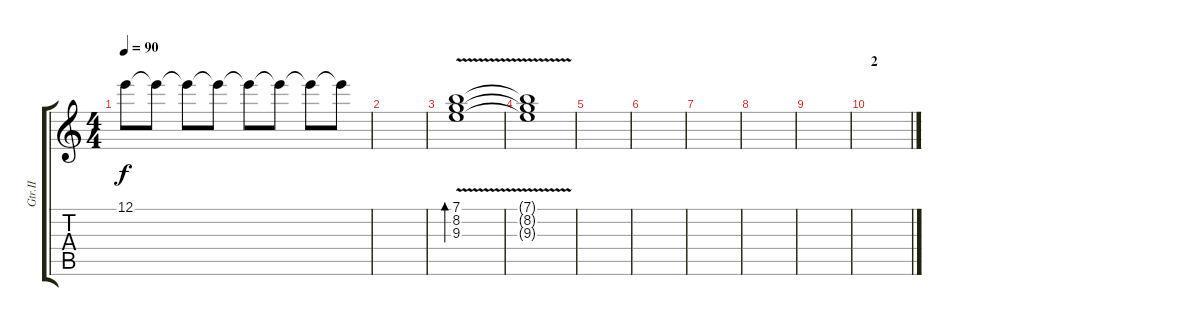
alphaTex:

\track ("Gtr.II" "Gtr.II") {instrument electricguitarjazz}
\staff {score tabs}
\tuning (E4 B3 G3 D3 A2 E2) {hide}
\ts (4 4)
\tempo 90
\clef g2
\ks c
12.1{t}.8{dy f} 12.1{t}.8 12.1{t}.8 12.1{t}.8 12.1{t}.8 12.1{t}.8 12.1{t}.8 12.1{t}.8 |
|
(7.1 8.2 9.3{v}).1{bd 240 volume 10 instrument overdrivenguitar} |
(7.1{t} 8.2{t} 9.3{t}).1 |
|
|
|
|
|
\section ("" "2")
